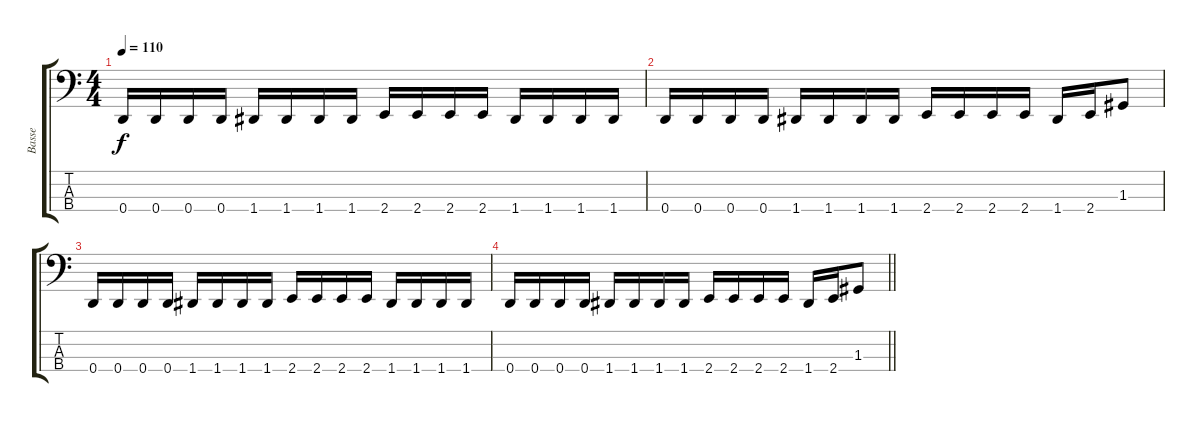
\track ("Basse" "Basse") {instrument electricbassfinger}
\staff {score tabs}
\tuning (F2 C2 G1 D1) {hide}
\ts (4 4)
\tempo 110
\clef f4
\ks c
0.4.16{dy f} 0.4.16 0.4.16 0.4.16 1.4.16 1.4.16 1.4.16 1.4.16 2.4.16 2.4.16 2.4.16 2.4.16 1.4.16 1.4.16 1.4.16 1.4.16 |
0.4.16 0.4.16 0.4.16 0.4.16 1.4.16 1.4.16 1.4.16 1.4.16 2.4.16 2.4.16 2.4.16 2.4.16 1.4.16 2.4.16 1.3.8 |
0.4.16 0.4.16 0.4.16 0.4.16 1.4.16 1.4.16 1.4.16 1.4.16 2.4.16 2.4.16 2.4.16 2.4.16 1.4.16 1.4.16 1.4.16 1.4.16 |
\barLineRight lightlight
0.4.16 0.4.16 0.4.16 0.4.16 1.4.16 1.4.16 1.4.16 1.4.16 2.4.16 2.4.16 2.4.16 2.4.16 1.4.16 2.4.16 1.3.8
